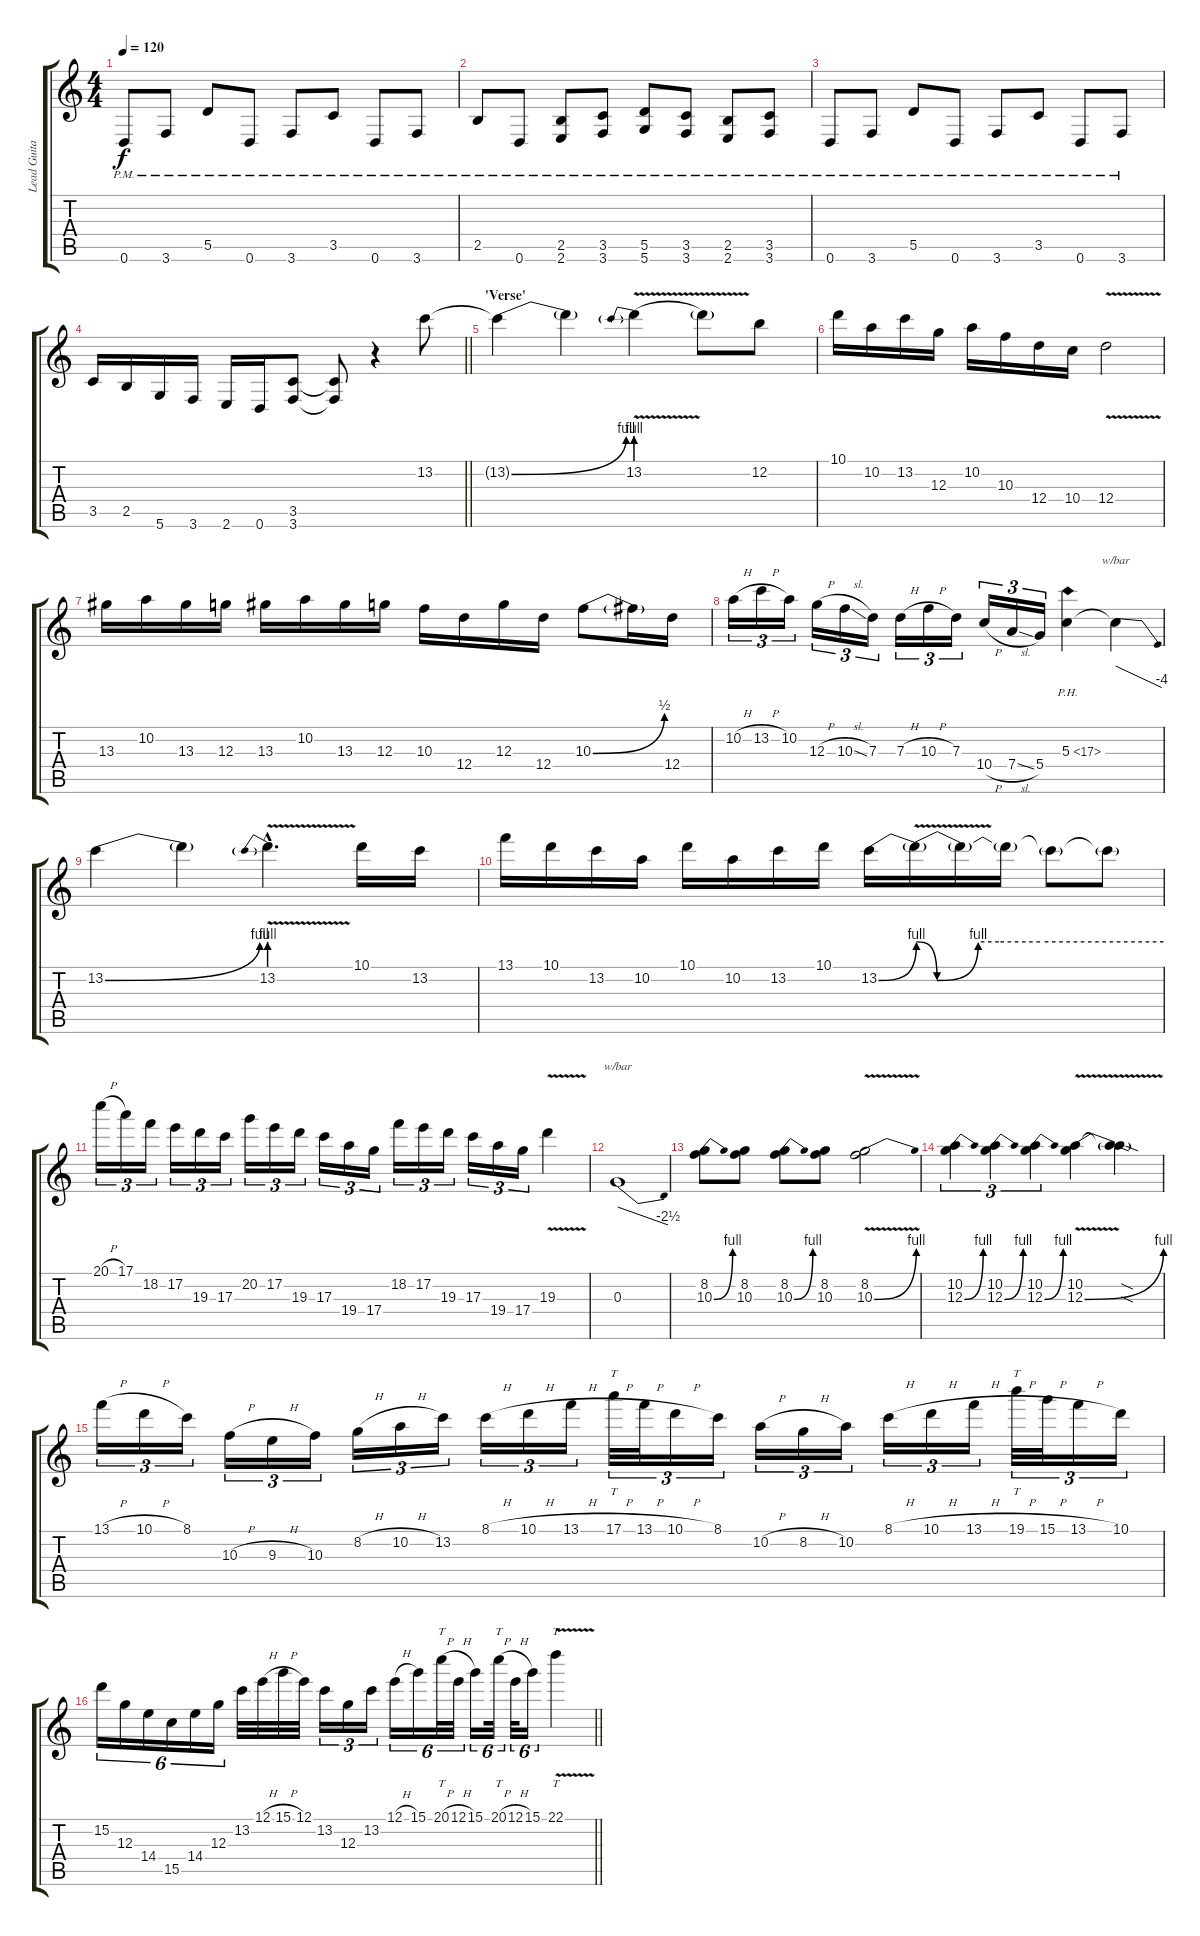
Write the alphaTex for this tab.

\track ("Lead Guitar" "Lead Guita") {instrument distortionguitar}
\staff {score tabs}
\tuning (E4 B3 G3 D3 A2 D2) {hide}
\ts (4 4)
\tempo 120
\clef g2
\ks c
0.6{pm}.8{dy f} 3.6{pm}.8 5.5{pm}.8 0.6{pm}.8 3.6{pm}.8 3.5{pm}.8 0.6{pm}.8 3.6{pm}.8 |
2.5{pm}.8 0.6{pm}.8 (2.5{pm} 2.6{pm}).8 (3.5{pm} 3.6{pm}).8 (5.5{pm} 5.6{pm}).8 (3.5{pm} 3.6{pm}).8 (2.5{pm} 2.6{pm}).8 (3.5{pm} 3.6{pm}).8 |
0.6{pm}.8 3.6{pm}.8 5.5{pm}.8 0.6{pm}.8 3.6{pm}.8 3.5{pm}.8 0.6{pm}.8 3.6{pm}.8 |
\barLineRight lightlight
3.5.16 2.5.16 5.6.16 3.6.16 2.6.16 0.6.16 (3.5 3.6).8 (3.5{t} 3.6{t}).8 r.4 13.2.8 |
\section ("" "'Verse'")
13.2{be (bend 0 0 60 4) t}.4 13.2{t}.4 13.2{be (prebend 0 4 60 4) v}.4 13.2{t}.8 12.2.8 |
10.1.16 10.2.16 13.2.16 12.3.16 10.2.16 10.3.16 12.4.16 10.4.16 12.4{v}.2 |
13.3.16 10.2.16 13.3.16 12.3.16 13.3.16 10.2.16 13.3.16 12.3.16 10.3.16 12.4.16 12.3.16 12.4.16 10.3{be (bend 0 0 60 2)}.8 10.3{t}.16 12.4.16 |
10.2{h}.16{tu (3 2)} 13.2{h}.16{tu (3 2)} 10.2.16{tu (3 2)} 12.3{h}.16{tu (3 2)} 10.3{sl}.16{tu (3 2)} 7.3.16{tu (3 2)} 7.3{h}.16{tu (3 2)} 10.3{h}.16{tu (3 2)} 7.3.16{tu (3 2)} 10.4{h}.16{tu (3 2)} 7.4{sl}.16{tu (3 2)} 5.4.16{tu (3 2)} 5.3{ph 12}.4 5.3{t}.4{tbe (dive default 0 0 60 -16)} |
13.2{be (bend 0 0 60 4)}.4 13.2{t}.4 13.2{be (prebend 0 4 60 4) v hac}.4{d} 10.1.16 13.2.16 |
13.1.16 10.1.16 13.2.16 10.2.16 10.1.16 10.2.16 13.2.16 10.1.16 13.2{be (bend 0 0 60 4)}.16 13.2{be (custom 0 4 5 0 15 4 20 4 30 4 60 4) v t}.16 13.2{t}.16 13.2{t}.16 13.2{t}.8 13.2{t}.8 |
20.1{h}.16{tu (3 2)} 17.1.16{tu (3 2)} 18.2.16{tu (3 2)} 17.2.16{tu (3 2)} 19.3.16{tu (3 2)} 17.3.16{tu (3 2)} 20.2.16{tu (3 2)} 17.2.16{tu (3 2)} 19.3.16{tu (3 2)} 17.3.16{tu (3 2)} 19.4.16{tu (3 2)} 17.4.16{tu (3 2)} 18.2.16{tu (3 2)} 17.2.16{tu (3 2)} 19.3.16{tu (3 2)} 17.3.16{tu (3 2)} 19.4.16{tu (3 2)} 17.4.16{tu (3 2)} 19.3{v}.4 |
0.3.1{tbe (dive default 0 0 60 -10)} |
(8.2 10.3{be (bend 0 0 60 4)}).8 (8.2 10.3).8 (8.2 10.3{be (bend 0 0 60 4)}).8 (8.2 10.3).8 (8.2 10.3{be (bend 0 0 60 4) v}).2 |
(10.2 12.3{be (bend 0 0 60 4)}).4{tu (3 2)} (10.2 12.3{be (bend 0 0 60 4)}).4{tu (3 2)} (10.2 12.3{be (bend 0 0 60 4)}).4{tu (3 2)} (10.2 12.3{be (bend 0 0 60 4) v}).4 (10.2{sod t} 12.3{sod t}).4 |
13.1{h}.16{tu (3 2)} 10.1{h}.16{tu (3 2)} 8.1.16{tu (3 2)} 10.3{h}.16{tu (3 2)} 9.3{h}.16{tu (3 2)} 10.3.16{tu (3 2)} 8.2{h}.16{tu (3 2)} 10.2{h}.16{tu (3 2)} 13.2.16{tu (3 2)} 8.1{h}.16{tu (3 2)} 10.1{h}.16{tu (3 2)} 13.1{h}.16{tu (3 2)} 17.1{h}.32{tt tu (3 2)} 13.1{h}.32{tu (3 2)} 10.1{h}.16{tu (3 2)} 8.1.16{tu (3 2)} 10.2{h}.16{tu (3 2)} 8.2{h}.16{tu (3 2)} 10.2.16{tu (3 2)} 8.1{h}.16{tu (3 2)} 10.1{h}.16{tu (3 2)} 13.1{h}.16{tu (3 2)} 19.1{h}.32{tt tu (3 2)} 15.1{h}.32{tu (3 2)} 13.1{h}.16{tu (3 2)} 10.1.16{tu (3 2)} |
\barLineRight lightlight
15.2.16{tu (6 4)} 12.3.16{tu (6 4)} 14.4.16{tu (6 4)} 15.5.16{tu (6 4)} 14.4.16{tu (6 4)} 12.3.16{tu (6 4)} 13.2.32 12.1{h}.32 15.1{h}.32 12.1.32 13.2.16{tu (3 2)} 12.3.16{tu (3 2)} 13.2.16{tu (3 2)} 12.1{h}.16{tu (6 4)} 15.1.16{tu (6 4)} 20.1{h}.32{tt tu (6 4)} 12.1{h}.32{tu (6 4)} 15.1.16{tu (6 4)} 20.1{h}.32{tt tu (6 4)} 12.1{h}.32{tu (6 4)} 15.1.16{tu (6 4)} 22.1{v}.4{tt}
